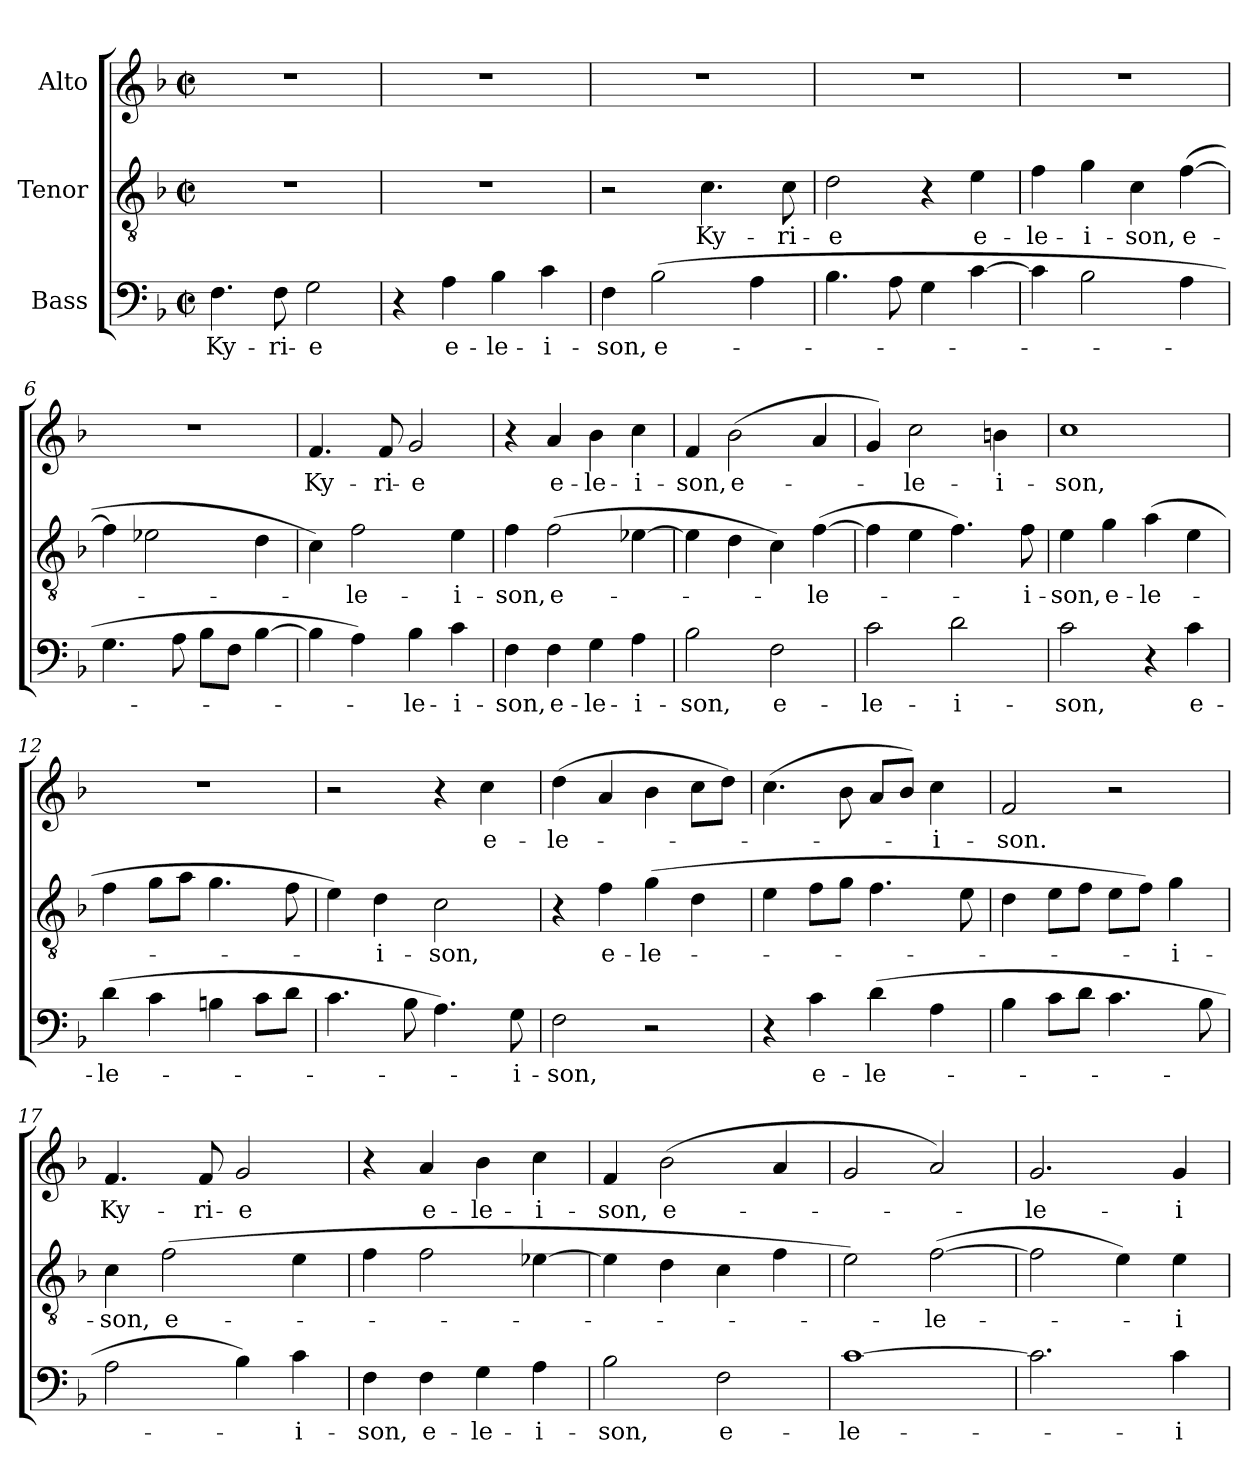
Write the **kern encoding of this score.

**kern	**text	**kern	**text	**kern	**text
*part3	*part3	*part2	*part2	*part1	*part1
*staff3	*staff3	*staff2	*staff2	*staff1	*staff1
*I"Bass	*	*I"Tenor	*	*I"Alto	*
*clefF4	*	*clefGv2	*	*clefG2	*
*k[b-]	*	*k[b-]	*	*k[b-]	*
*F:	*	*F:	*	*F:	*
*M2/2	*	*M2/2	*	*M2/2	*
*met(c|)	*	*met(c|)	*	*met(c|)	*
=1	=1	=1	=1	=1	=1
!	!LO:LY:b	!	!	!	!
4.F\	Ky-	1r	.	1r	.
!	!LO:LY:b	!	!	!	!
8F\	-ri-	.	.	.	.
!	!LO:LY:b:rj	!	!	!	!
2G\	-e	.	.	.	.
=2	=2	=2	=2	=2	=2
4r	.	1r	.	1r	.
!	!LO:LY:b	!	!	!	!
4A\	e-	.	.	.	.
!	!LO:LY:b	!	!	!	!
4B-\	-le-	.	.	.	.
!	!LO:LY:b	!	!	!	!
4c\	-i-	.	.	.	.
=3	=3	=3	=3	=3	=3
!	!LO:LY:b	!	!	!	!
4F\	-son,	2r	.	1r	.
!	!LO:LY:b	!	!	!	!
(<2B-\	e-	.	.	.	.
!	!	!	!LO:LY:b	!	!
.	.	4.c\	Ky-	.	.
4A\	.	.	.	.	.
!	!	!	!LO:LY:b	!	!
.	.	8c\	-ri-	.	.
=4	=4	=4	=4	=4	=4
!	!	!	!LO:LY:b	!	!
4.B-\	.	2d\	-e	1r	.
8A\	.	.	.	.	.
4G\	.	4r	.	.	.
!	!	!	!LO:LY:b	!	!
[>4c\	.	4e\	e-	.	.
=5	=5	=5	=5	=5	=5
!	!	!	!LO:LY:b	!	!
4c\]	.	4f\	-le-	1r	.
!	!	!	!LO:LY:b	!	!
2B-\	.	4g\	-i-	.	.
!	!	!	!LO:LY:b	!	!
.	.	4c\	-son,	.	.
!	!	!	!LO:LY:b	!	!
4A\	.	(>[>4f\	e-	.	.
=6	=6	=6	=6	=6	=6
4.G\	.	4f\]	.	1r	.
.	.	2e-X\	.	.	.
8A\	.	.	.	.	.
8B-\L	.	.	.	.	.
8F\J	.	.	.	.	.
[>4B-\	.	4d\	.	.	.
=7	=7	=7	=7	=7	=7
!	!	!	!	!	!LO:LY:b
4B-\]	.	4c\)	.	4.f/	Ky-
!	!	!	!LO:LY:b	!	!
4A\)	.	2f\	-le-	.	.
!	!	!	!	!	!LO:LY:b
.	.	.	.	8f/	-ri-
!	!LO:LY:b	!	!	!	!LO:LY:b:rj
4B-\	-le-	.	.	2g/	-e
!	!LO:LY:b	!	!LO:LY:b	!	!
4c\	-i-	4e\	-i-	.	.
!!LO:LB:g=z
=8	=8	=8	=8	=8	=8
!	!LO:LY:b	!	!LO:LY:b	!	!
4F\	-son,	4f\	-son,	4r	.
!	!LO:LY:b	!	!LO:LY:b	!	!LO:LY:b
4F\	e-	(>2f\	e-	4a/	e-
!	!LO:LY:b	!	!	!	!LO:LY:b
4G\	-le-	.	.	4b-\	-le-
!	!LO:LY:b	!	!	!	!LO:LY:b
4A\	-i-	[>4e-X\	.	4cc\	-i-
=9	=9	=9	=9	=9	=9
!	!LO:LY:b	!	!	!	!LO:LY:b
2B-\	-son,	4e-\]	.	4f/	-son,
!	!	!	!	!	!LO:LY:b
.	.	4d\	.	(>2b-\	e-
!	!LO:LY:b	!	!	!	!
2F\	e-	4c\)	.	.	.
!	!	!	!LO:LY:b	!	!
.	.	(>[>4f\	-le-	4a/	.
=10	=10	=10	=10	=10	=10
!	!LO:LY:b	!	!	!	!
2c\	-le-	4f\]	.	4g/)	.
!	!	!	!	!	!LO:LY:b
.	.	4e\	.	2cc\	-le-
!	!LO:LY:b:rj	!	!	!	!
2d\	-i-	4.f\)	.	.	.
!	!	!	!	!	!LO:LY:b
.	.	.	.	4bn\	-i-
!	!	!	!LO:LY:b	!	!
.	.	8f\	-i-	.	.
=11	=11	=11	=11	=11	=11
!	!LO:LY:b	!	!LO:LY:b	!	!LO:LY:b
2c\	-son,	4e\	-son,	1cc	-son,
!	!	!	!LO:LY:b	!	!
.	.	4g\	e-	.	.
!	!	!	!LO:LY:b	!	!
4r	.	(>4a\	-le-	.	.
!	!LO:LY:b	!	!	!	!
4c\	e-	4e\	.	.	.
=12	=12	=12	=12	=12	=12
!	!LO:LY:b	!	!	!	!
(>4d\	-le-	4f\	.	1r	.
4c\	.	8g\L	.	.	.
.	.	8a\J	.	.	.
4Bn\	.	4.g\	.	.	.
8c\L	.	.	.	.	.
8d\J	.	8f\	.	.	.
=13	=13	=13	=13	=13	=13
4.c\	.	4e\)	.	2r	.
!	!	!	!LO:LY:b	!	!
.	.	4d\	-i-	.	.
8B-\	.	.	.	.	.
!	!	!	!LO:LY:b	!	!
4.A\)	.	2c\	-son,	4r	.
!	!	!	!	!	!LO:LY:b
.	.	.	.	4cc\	e-
!	!LO:LY:b	!	!	!	!
8G\	-i-	.	.	.	.
=14	=14	=14	=14	=14	=14
!	!LO:LY:b	!	!	!	!LO:LY:b
2F\	-son,	4r	.	(>4dd\	-le-
!	!	!	!LO:LY:b	!	!
.	.	4f\	e-	4a/	.
!	!	!	!LO:LY:b	!	!
2r	.	(>4g\	-le-	4b-\	.
.	.	4d\	.	8cc\L	.
.	.	.	.	8dd\J)	.
!!LO:LB:g=z
=15	=15	=15	=15	=15	=15
4r	.	4e\	.	(>4.cc\	.
!	!LO:LY:b	!	!	!	!
4c\	e-	8f\L	.	.	.
.	.	8g\J	.	8b-\	.
!	!LO:LY:b	!	!	!	!
(>4d\	-le-	4.f\	.	8a/L	.
.	.	.	.	8b-/J)	.
!	!	!	!	!	!LO:LY:b
4A\	.	.	.	4cc\	-i-
.	.	8e\	.	.	.
=16	=16	=16	=16	=16	=16
!	!	!	!	!	!LO:LY:b
4B-\	.	4d\	.	2f/	-son.
8c\L	.	8e\L	.	.	.
8d\J	.	8f\J	.	.	.
4.c\	.	8e\L	.	2r	.
.	.	8f\J)	.	.	.
!	!	!	!LO:LY:b	!	!
.	.	4g\	-i-	.	.
8B-\	.	.	.	.	.
=17	=17	=17	=17	=17	=17
!	!	!	!LO:LY:b	!	!LO:LY:b
2A\	.	4c\	-son,	4.f/	Ky-
!	!	!	!LO:LY:b	!	!
.	.	(>2f\	e-	.	.
!	!	!	!	!	!LO:LY:b
.	.	.	.	8f/	-ri-
!	!	!	!	!	!LO:LY:b:rj
4B-\)	.	.	.	2g/	-e
!	!LO:LY:b	!	!	!	!
4c\	-i-	4e\	.	.	.
=18	=18	=18	=18	=18	=18
!	!LO:LY:b	!	!	!	!
4F\	-son,	4f\	.	4r	.
!	!LO:LY:b	!	!	!	!LO:LY:b
4F\	e-	2f\	.	4a/	e-
!	!LO:LY:b	!	!	!	!LO:LY:b
4G\	-le-	.	.	4b-\	-le-
!	!LO:LY:b	!	!	!	!LO:LY:b
4A\	-i-	[>4e-X\	.	4cc\	-i-
=19	=19	=19	=19	=19	=19
!	!LO:LY:b	!	!	!	!LO:LY:b
2B-\	-son,	4e-\]	.	4f/	-son,
!	!	!	!	!	!LO:LY:b
.	.	4d\	.	(>2b-\	e-
!	!LO:LY:b	!	!	!	!
2F\	e-	4c\	.	.	.
.	.	4f\	.	4a/	.
=20	=20	=20	=20	=20	=20
!	!LO:LY:b	!	!	!	!
[>1c	-le-	2e\)	.	2g/	.
!	!	!	!LO:LY:b	!	!
.	.	(>[>2f\	-le-	2a/)	.
=21	=21	=21	=21	=21	=21
!	!	!	!	!	!LO:LY:b
2.c\]	.	2f\]	.	2.g/	-le-
.	.	4e\)	.	.	.
!	!LO:LY:b	!	!LO:LY:b	!	!LO:LY:b
4c\	-i-	4e\	-i-	4g/	-i-
=	=	=	=	=	=
*-	*-	*-	*-	*-	*-
